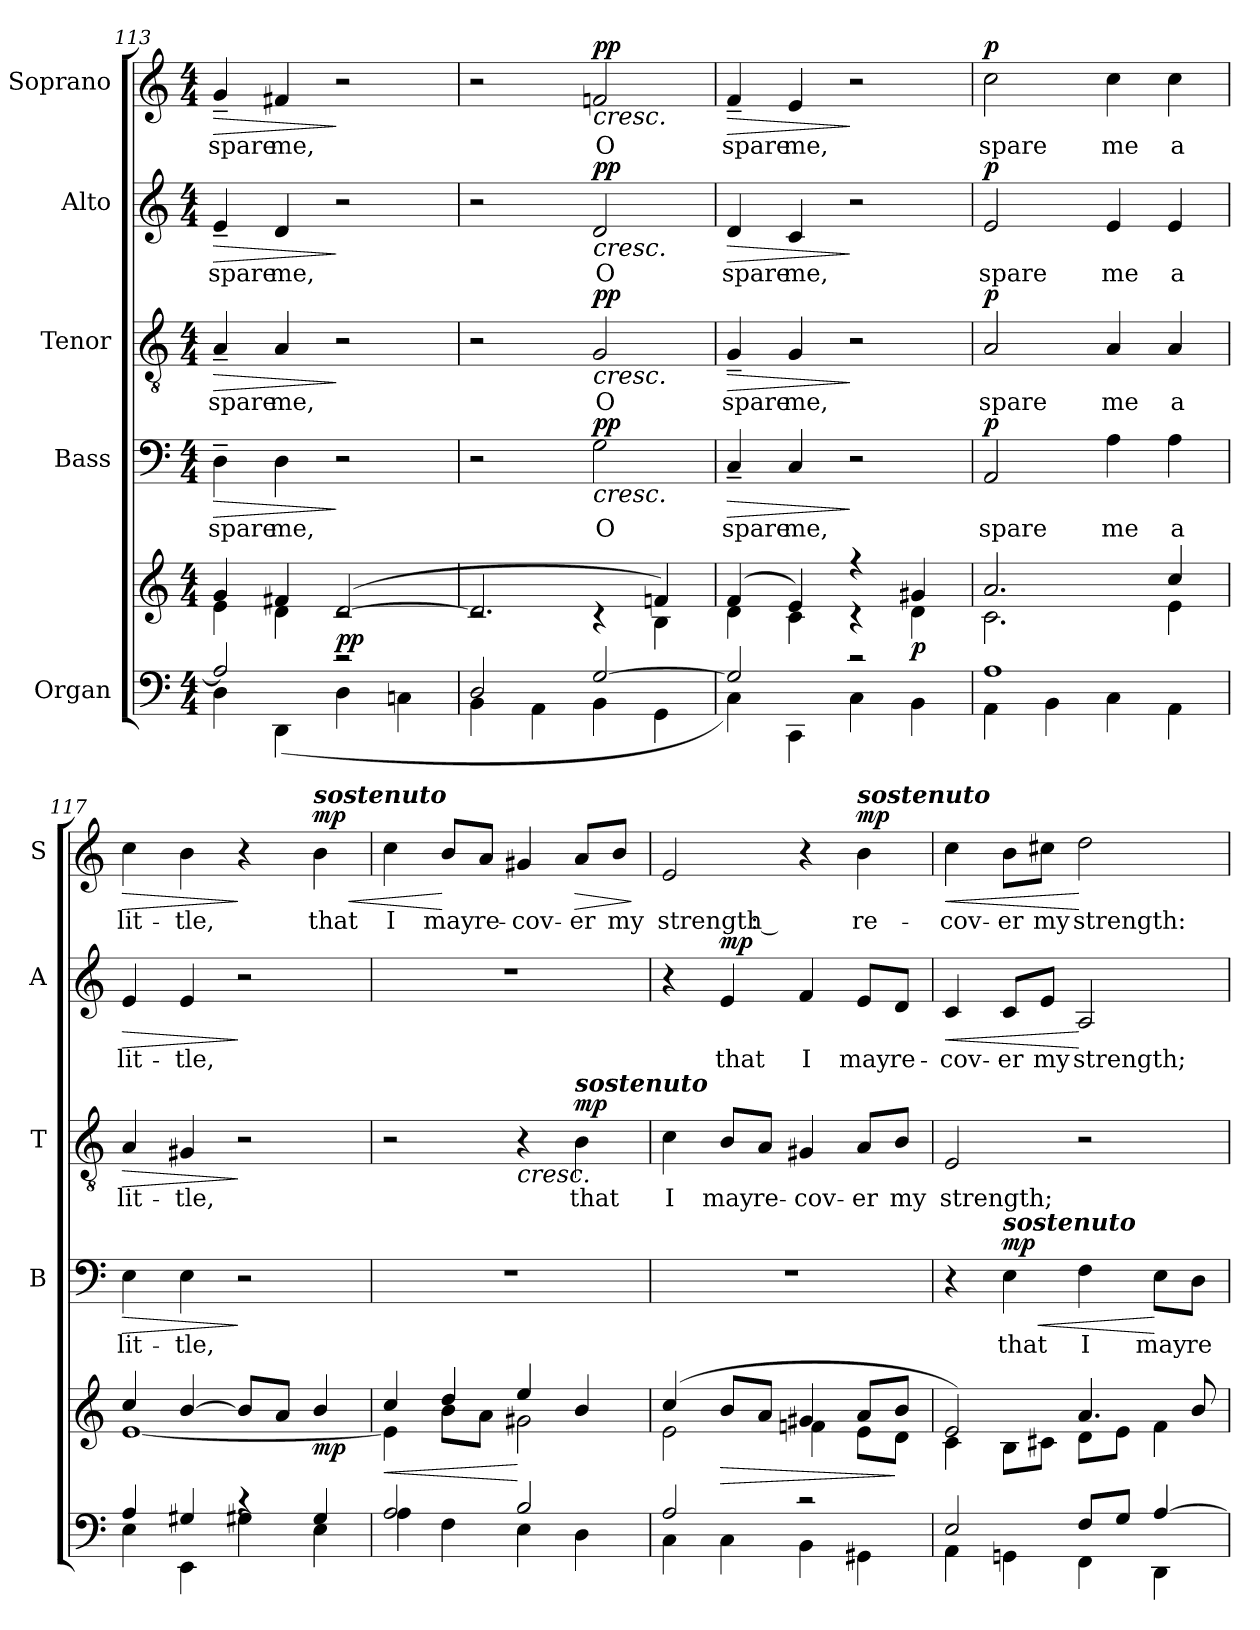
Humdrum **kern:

**kern	**kern	**dynam	**kern	**text	**dynam	**kern	**text	**dynam	**kern	**text	**dynam	**kern	**text	**dynam
*part5	*part5	*part5	*part4	*part4	*part4	*part3	*part3	*part3	*part2	*part2	*part2	*part1	*part1	*part1
*staff6	*staff5	*staff5/6	*staff4	*staff4	*staff4	*staff3	*staff3	*staff3	*staff2	*staff2	*staff2	*staff1	*staff1	*staff1
*I"Organ	*	*	*I"Bass	*	*	*I"Tenor	*	*	*I"Alto	*	*	*I"Soprano	*	*
*	*	*	*I'B	*	*	*I'T	*	*	*I'A	*	*	*I'S	*	*
*clefF4	*clefG2	*	*clefF4	*	*	*clefGv2	*	*	*clefG2	*	*	*clefG2	*	*
*k[]	*k[]	*	*k[]	*	*	*k[]	*	*	*k[]	*	*	*k[]	*	*
*C:	*C:	*	*C:	*	*	*C:	*	*	*C:	*	*	*C:	*	*
*M4/4	*M4/4	*	*M4/4	*	*	*M4/4	*	*	*M4/4	*	*	*M4/4	*	*
=113	=113	=113	=113	=113	=113	=113	=113	=113	=113	=113	=113	=113	=113	=113
*^	*^	*	*	*	*	*	*	*	*	*	*	*	*	*
!	!	!	!	!	!	!LO:LY:b	!LO:HP:b	!	!LO:LY:b	!LO:HP:b	!	!LO:LY:b	!LO:HP:b	!	!LO:LY:b	!LO:HP:b
2A/]	4D\)	4g/	4e\	.	4D~>\	spare	>	4A~</	spare	>	4e~</	spare	>	4g~</	spare	>
!	!	!	!	!	!	!LO:LY:b	!	!	!LO:LY:b	!	!	!LO:LY:b	!	!	!LO:LY:b	!
.	(<4DD\	4f#X/	4d\	.	4D\	me,	.	4A/	me,	.	4d/	me,	.	4f#X/	me,	.
!	!	!	!	!LO:DY:a=2	!	!	!	!	!	!	!	!	!	!	!	!
2rc	4D\	(>[>2d/	2rc	pp	2r	.	]	2r	.	]	2r	.	]	2r	.	]
.	4Cn\	.	.	.	.	.	.	.	.	.	.	.	.	.	.	.
=114	=114	=114	=114	=114	=114	=114	=114	=114	=114	=114	=114	=114	=114	=114	=114	=114
2D/	4BB\	2.d/]	2rc	.	2r	.	.	2r	.	.	2r	.	.	2r	.	.
.	4AA\	.	.	.	.	.	.	.	.	.	.	.	.	.	.	.
!	!	!	!	!	!	!LO:LY:b	!LO:HP:b	!	!LO:LY:b	!LO:HP:b	!	!LO:LY:b	!LO:HP:b	!	!LO:LY:b	!LO:HP:b
!	!	!	!	!	!	!	!LO:DY:n=1:b	!	!	!LO:DY:n=1:b	!	!	!LO:DY:n=1:b	!	!	!LO:DY:n=1:b
[>2G/	4BB\	.	4rc	.	2G\	O	< pp	2G/	O	< pp	2d/	O	< pp	2fn/	O	< pp
.	4GG\	4fn/)	4B\	.	.	.	.	.	.	.	.	.	.	.	.	.
=115	=115	=115	=115	=115	=115	=115	=115	=115	=115	=115	=115	=115	=115	=115	=115	=115
!	!	!	!	!	!	!LO:LY:b	!LO:HP:b	!	!LO:LY:b	!LO:HP:b	!	!LO:LY:b	!LO:HP:b	!	!LO:LY:b	!LO:HP:b
2G/]	4C\)	(>4f/	4d\	.	4C~</	spare	>	4G~</	spare	>	4d/	spare	>	4f~</	spare	>
!	!	!	!	!	!	!LO:LY:b	!	!	!LO:LY:b	!	!	!LO:LY:b	!	!	!LO:LY:b	!
.	4CC\	4e/)	4c\	.	4C/	me,	[	4G/	me,	[	4c/	me,	[	4e/	me,	[
2rc	4C\	4r	4r	.	2r	.	]	2r	.	]	2r	.	]	2r	.	]
!	!	!	!	!LO:DY:b	!	!	!	!	!	!	!	!	!	!	!	!
.	4BB\	(>4g#X/	4d\	p	.	.	.	.	.	.	.	.	.	.	.	.
=116	=116	=116	=116	=116	=116	=116	=116	=116	=116	=116	=116	=116	=116	=116	=116	=116
!	!	!	!	!	!	!LO:LY:b	!LO:DY:b	!	!LO:LY:b	!LO:DY:b	!	!LO:LY:b	!LO:DY:b	!	!LO:LY:b	!LO:DY:b
1A	4AA\	2.a/	2.c\	.	2AA/	spare	p	2A/	spare	p	2e/	spare	p	2cc\	spare	p
.	4BB\	.	.	.	.	.	.	.	.	.	.	.	.	.	.	.
!	!	!	!	!	!	!LO:LY:b	!	!	!LO:LY:b	!	!	!LO:LY:b	!	!	!LO:LY:b	!
.	4C\	.	.	.	4A\	me	.	4A/	me	.	4e/	me	.	4cc\	me	.
!	!	!	!	!	!	!LO:LY:b	!	!	!LO:LY:b	!	!	!LO:LY:b	!	!	!LO:LY:b	!
.	4AA\	4cc/	4e\	.	4A\	a	.	4A/	a	.	4e/	a	.	4cc\	a	.
=117	=117	=117	=117	=117	=117	=117	=117	=117	=117	=117	=117	=117	=117	=117	=117	=117
!	!	!	!	!	!	!LO:LY:b	!LO:HP:b	!	!LO:LY:b	!LO:HP:b	!	!LO:LY:b	!LO:HP:b	!	!LO:LY:b	!LO:HP:b
4A/	4E\	4cc/	[<1e	.	4E\	lit-	>	4A/	lit-	>	4e/	lit-	>	4cc\	lit-	>
!	!	!	!	!	!	!LO:LY:b	!	!	!LO:LY:b	!	!	!LO:LY:b	!	!	!LO:LY:b	!
4G#X/	4EE\	[>4b/	.	.	4E\	-tle,	.	4G#X/	-tle,	.	4e/	-tle,	.	4b\	-tle,	.
4rc	4G#X\	8b/L]	.	.	2r	.	]	2r	.	]	2r	.	]	4r	.	]
.	.	8a/J	.	.	.	.	.	.	.	.	.	.	.	.	.	.
!	!	!	!	!	!	!	!	!	!	!	!	!	!	!LO:TX:a:Bi:t=sostenuto	!	!
!	!	!	!	!LO:DY:b	!	!	!	!	!	!	!	!	!	!	!LO:LY:b	!LO:HP:b
!	!	!	!	!	!	!	!	!	!	!	!	!	!	!	!	!LO:DY:n=1:b
4G#/	4E\	4b/	.	mp	.	.	.	.	.	.	.	.	.	4b\	that	< mp
=118	=118	=118	=118	=118	=118	=118	=118	=118	=118	=118	=118	=118	=118	=118	=118	=118
!	!	!	!	!LO:HP:b	!	!	!	!	!	!	!	!	!	!	!LO:LY:b	!
2A/	4A\	4cc/	4e\]	<	1r	.	.	2r	.	.	1r	.	.	4cc\	I	.
!	!	!	!	!	!	!	!	!	!	!	!	!	!	!	!LO:LY:b	!
.	4F\	4dd/	8b\L	.	.	.	.	.	.	.	.	.	.	8b/L	may	[
!	!	!	!	!	!	!	!	!	!	!	!	!	!	!	!LO:LY:b	!
.	.	.	8a\J	.	.	.	.	.	.	.	.	.	.	8a/J	re-	.
!	!	!	!	!	!	!	!	!	!	!LO:HP:b	!	!	!	!	!LO:LY:b	!
2B/	4E\	(4ee/	2g#X\	[	.	.	.	4r	.	<	.	.	.	4g#X/	-cov-	.
!	!	!	!	!	!	!	!	!LO:TX:a:Bi:t=sostenuto	!	!	!	!	!	!	!	!
!	!	!	!	!	!	!	!	!	!LO:LY:b	!LO:DY:b	!	!	!	!	!LO:LY:b	!LO:HP:b
.	4D\	4b/	.	.	.	.	.	4B\	that	mp	.	.	.	8a/L	-er	>
!	!	!	!	!	!	!	!	!	!	!	!	!	!	!	!LO:LY:b	!
.	.	.	.	.	.	.	.	.	.	.	.	.	.	8b/J	my	.
*v	*v	*	*	*	*	*	*	*	*	*	*	*	*	*	*	*
*	*v	*v	*	*	*	*	*	*	*	*	*	*	*	*	*
.	.	.	.	.	.	.	.	[	.	.	.	.	.	]
!!LO:LB:g=z
=119	=119	=119	=119	=119	=119	=119	=119	=119	=119	=119	=119	=119	=119	=119
*^	*^	*	*	*	*	*	*	*	*	*	*	*	*	*
!	!	!	!	!	!	!	!	!	!LO:LY:b	!	!	!	!	!	!LO:LY:b	!
2A/	4C\	(>4cc/	2e\	.	1r	.	.	4c\	I	.	4r	.	.	2e/	strength :	.
!	!	!	!	!LO:HP:b	!	!	!	!	!LO:LY:b	!	!	!LO:LY:b	!LO:DY:b	!	!	!
.	4C\	8b/L	.	>	.	.	.	8B/L	may	.	4e/	that	mp	.	.	.
!	!	!	!	!	!	!	!	!	!LO:LY:b	!	!	!	!	!	!	!
.	.	8a/J	.	.	.	.	.	8A/J	re-	.	.	.	.	.	.	.
!	!	!	!	!	!	!	!	!	!LO:LY:b	!	!	!LO:LY:b	!	!	!	!
2rc	4BB\	4g#X/	4fn\	.	.	.	.	4G#X/	-cov-	.	4f/	I	.	4r	.	.
!	!	!	!	!	!	!	!	!	!	!	!	!	!	!LO:TX:a:Bi:t=sostenuto	!	!
!	!	!	!	!	!	!	!	!	!LO:LY:b	!	!	!LO:LY:b	!	!	!LO:LY:b	!LO:DY:b
.	4GG#X\	8a/L	8e\L	.	.	.	.	8A/L	-er	.	8e/L	may	.	4b\	re-	mp
!	!	!	!	!	!	!	!	!	!LO:LY:b	!	!	!LO:LY:b	!	!	!	!
.	.	8b/J	8d\J	]	.	.	.	8B/J	my	.	8d/J	re-	.	.	.	.
=120	=120	=120	=120	=120	=120	=120	=120	=120	=120	=120	=120	=120	=120	=120	=120	=120
!	!	!	!	!	!	!	!	!	!LO:LY:b	!	!	!LO:LY:b	!LO:HP:b	!	!LO:LY:b	!LO:HP:b
2E/	4AA\	2e/)	4c\	.	4r	.	.	2E/	strength;	.	4c/	-cov-	<	4cc\	-cov-	<
!	!	!	!	!	!LO:TX:a:Bi:t=sostenuto	!	!	!	!	!	!	!	!	!	!	!
!	!	!	!	!	!	!LO:LY:b	!LO:HP:b	!	!	!	!	!LO:LY:b	!	!	!LO:LY:b	!
!	!	!	!	!	!	!	!LO:DY:n=1:b	!	!	!	!	!	!	!	!	!
.	4GGn\	.	8B\L	.	4E\	that	< mp	.	.	.	8c/L	-er	.	8b\L	-er	.
!	!	!	!	!	!	!	!	!	!	!	!	!LO:LY:b	!	!	!LO:LY:b	!
.	.	.	8c#X\J	.	.	.	.	.	.	.	8e/J	my	.	8cc#X\J	my	.
!	!	!	!	!	!	!LO:LY:b	!	!	!	!	!	!LO:LY:b	!	!	!LO:LY:b	!
8F/L	4FF\	4.a/	8d\L	.	4F\	I	.	2r	.	.	2A/	strength;	[	2dd\	strength:	[
8G/J	.	.	8e\J	.	.	.	.	.	.	.	.	.	.	.	.	.
!	!	!	!	!	!	!LO:LY:b	!	!	!	!	!	!	!	!	!	!
[>4A/	4DD\	.	4f\	.	8E\L	may	[	.	.	.	.	.	.	.	.	.
!	!	!	!	!	!	!LO:LY:b	!	!	!	!	!	!	!	!	!	!
.	.	8b/	.	.	8D\J	re-	.	.	.	.	.	.	.	.	.	.
*v	*v	*	*	*	*	*	*	*	*	*	*	*	*	*	*	*
*	*v	*v	*	*	*	*	*	*	*	*	*	*	*	*	*
=	=	=	=	=	=	=	=	=	=	=	=	=	=	=
*-	*-	*-	*-	*-	*-	*-	*-	*-	*-	*-	*-	*-	*-	*-
